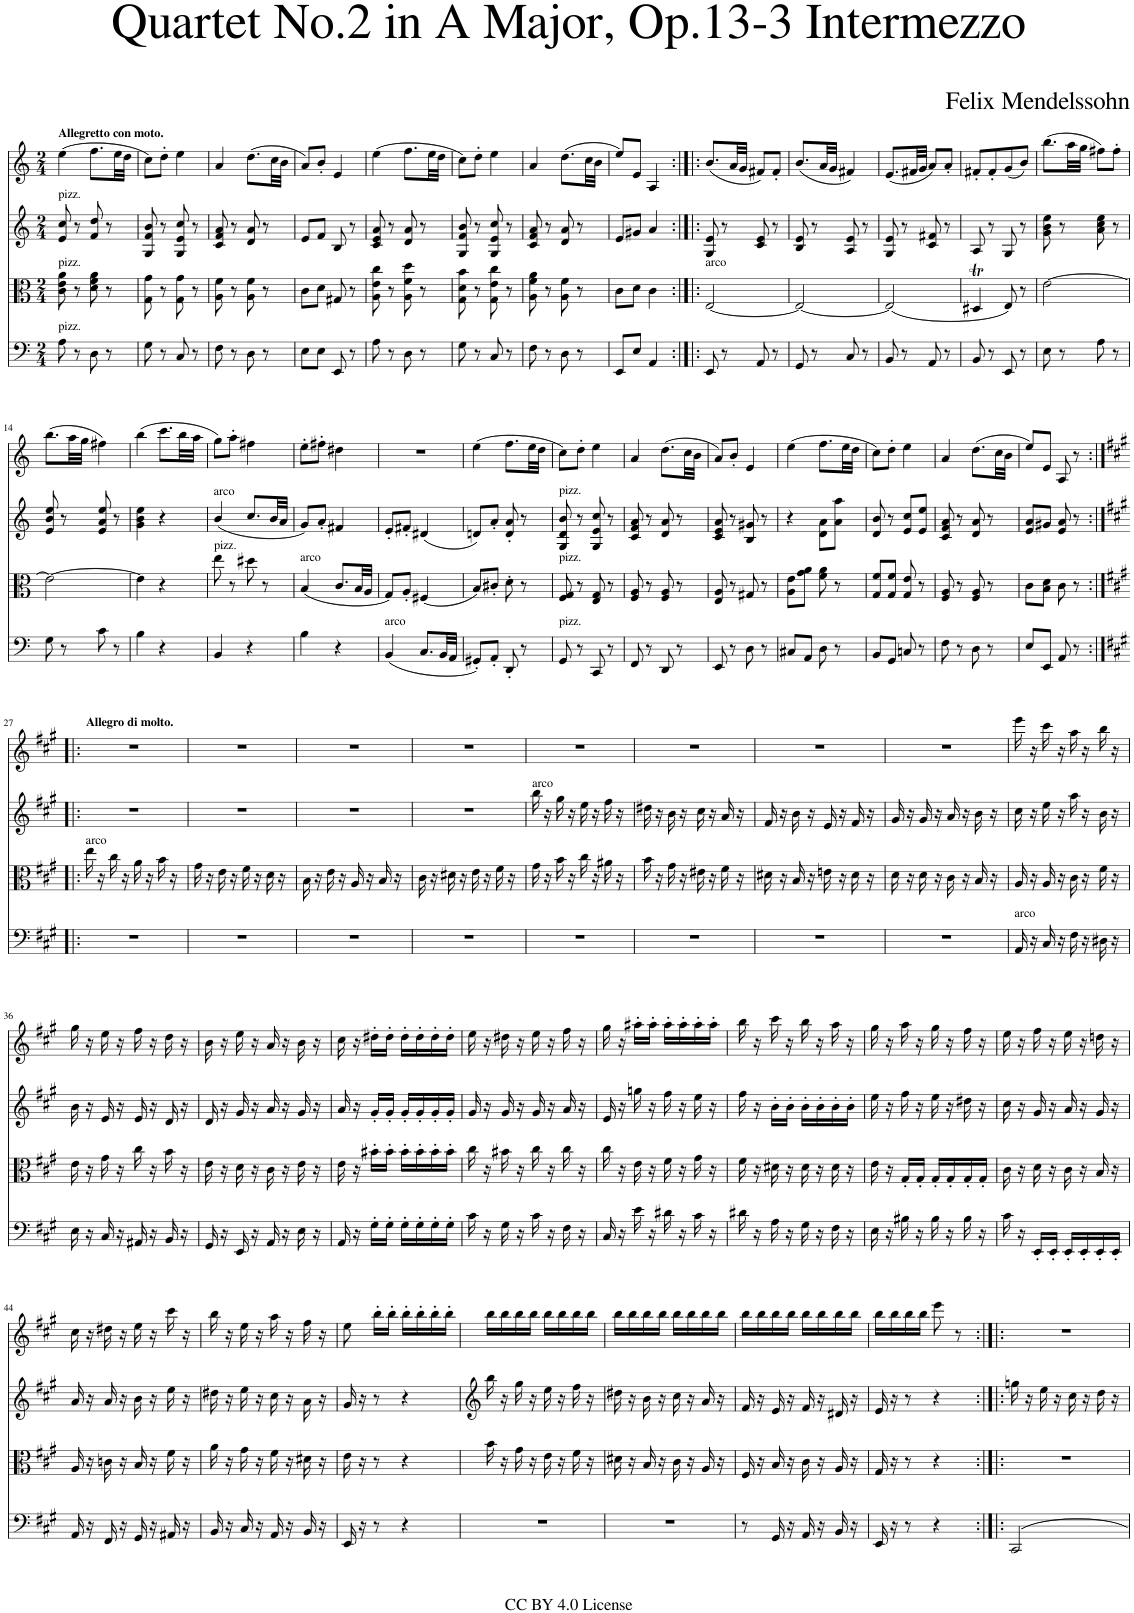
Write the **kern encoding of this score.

**kern	**kern	**kern	**kern
*part4	*part3	*part2	*part1
*staff4	*staff3	*staff2	*staff1
*I"Cello	*I"Viola	*I"Violin II	*I"Violin I
*	*I'Vla	*I'Vln	*I'Vln
*clefF4	*clefC3	*clefG2	*clefG2
*k[]	*k[]	*k[]	*k[]
*M2/4	*M2/4	*M2/4	*M2/4
=1	=1	=1	=1
!	!	!	!LO:TX:a:B:t=Allegretto con moto.
!	!	!LO:TX:a:t=pizz.	!
!	!LO:TX:a:t=pizz.	!	!
!LO:TX:a:t=pizz.	!	!	!
8A\	8c\ 8e\ 8a\	8e/ 8cc/	(4ee\
8r	8r	8r	.
8D\	8d\ 8f\ 8a\	8f/ 8dd/	8.ff\L
8r	8r	8r	.
.	.	.	32ee\LL
.	.	.	32dd\JJJ
=2	=2	=2	=2
8G\	8G\ 8g\	8G/ 8f/ 8b/	8cc\L)
8r	8r	8r	8dd'\J
8C/	8G\ 8g\	8G/ 8e/ 8cc/	4ee\
8r	8r	8r	.
=3	=3	=3	=3
8F\	8A\ 8f\	8c/ 8f/ 8a/	4a/
8r	8r	8r	.
8D\	8A\ 8f\	8d/ 8a/	(8.dd\L
8r	8r	8r	.
.	.	.	32cc\LL
.	.	.	32b\JJJ
=4	=4	=4	=4
8E\L	8c\L	8e/L	8a/L)
8E\J	8d\J	8f/J	8b'/J
8EE/	8G#X/	8B/	4e/
8r	8r	8r	.
=5	=5	=5	=5
8A\	8A\ 8e\ 8cc\	8c/ 8e/ 8a/	(4ee\
8r	8r	8r	.
8D\	8A\ 8f\ 8dd\	8d/ 8a/	8.ff\L
8r	8r	8r	.
.	.	.	32ee\LL
.	.	.	32dd\JJJ
=6	=6	=6	=6
8G\	8G\ 8d\ 8b\	8G/ 8f/ 8b/	8cc\L)
8r	8r	8r	8dd'\J
8C/	8G\ 8e\ 8cc\	8G/ 8e/ 8cc/	4ee\
8r	8r	8r	.
=7	=7	=7	=7
8F\	8A\ 8f\ 8a\	8c/ 8f/ 8a/	4a/
8r	8r	8r	.
8D\	8A\ 8f\	8d/ 8a/	(8.dd\L
8r	8r	8r	.
.	.	.	32cc\LL
.	.	.	32b\JJJ
=8	=8	=8	=8
8EE/L	8c\L	8e/L	8ee/L)
8E/J	8d\J	8g#X/J	8e/J
4AA/	4c\	4a/	4A/
=9:|!|:	=9:|!|:	=9:|!|:	=9:|!|:
!	!LO:TX:a:t=arco	!	!
8EE/	[2E/	8G/ 8e/	(8.b/L
8r	.	8r	.
.	.	.	32a/LL
.	.	.	32g/JJJ
8AA/	.	8c/ 8e/	8f#X/L)
8r	.	8r	8f#'/J
=10	=10	=10	=10
8GG/	2E/_	8B/ 8e/	(8.b/L
8r	.	8r	.
.	.	.	32a/LL
.	.	.	32g/JJJ
8C/	.	8A/ 8e/	4f#X/)
8r	.	8r	.
=11	=11	=11	=11
8BB/	(2E/]	8G/ 8e/	(8.e/L
8r	.	8r	.
.	.	.	32f#X/LL
.	.	.	32g/JJJ
8AA/	.	8c/ 8f#X/	8a/L)
8r	.	8r	8a'/J
=12	=12	=12	=12
8BB/	4D#Xt/	8A/	8f#X'/L
8r	.	8r	8f#'/
8EE/	8E/)	8G/	(8g/
8r	8r	8r	8b/J)
=13	=13	=13	=13
8E\	[2e\	8g\ 8b\ 8ee\	(8.bb\L
8r	.	8r	.
.	.	.	32aa\LL
.	.	.	32gg\JJJ
8A\	.	8a\ 8cc\ 8ee\	8ff#X\L)
8r	.	8r	8ff#'\J
!!LO:LB:g=z
=14	=14	=14	=14
8G\	2e\_	8e/ 8b/ 8ee/	(8.bb\L
8r	.	8r	.
.	.	.	32aa\LL
.	.	.	32gg\JJJ
8c\	.	8e/ 8a/ 8ee/	4ff#X\)
8r	.	8r	.
=15	=15	=15	=15
4B\	4e\]	4g\ 4b\ 4ee\	(4bb\
4r	4r	4r	8.ccc\L
.	.	.	32bb\LL
.	.	.	32aa\JJJ
=16	=16	=16	=16
!	!	!LO:TX:a:t=arco	!
!	!LO:TX:a:t=pizz.	!	!
4BB/	8ee\	(4b/	8gg\L)
.	8r	.	8aa'\J
4r	8dd#X\	8.cc/L	4ff#X\
.	8r	.	.
.	.	32b/LL	.
.	.	32a/JJJ	.
=17	=17	=17	=17
!	!LO:TX:a:t=arco	!	!
4B\	(4B/	8g/L)	8ee'\L
.	.	8a'/J	8ff#X'\J
4r	8.c/L	4f#X/	4dd#X\
.	32B/LL	.	.
.	32A/JJJ	.	.
=18	=18	=18	=18
!LO:TX:a:t=arco	!	!	!
(4BB/	8G/L)	8e'/L	2r
.	8A'/J	8f#X'/J	.
8.C/L	(4F#X/	(4d#X/	.
32BB/LL	.	.	.
32AA/JJJ	.	.	.
=19	=19	=19	=19
8GG#X'/L)	8B/L)	8dn/L)	(4ee\
8AA'/J	8c#X'/J	8a'/J	.
8DD'/	8d'\	8d/' 8a/'	8.ff\L
8r	8r	8r	.
.	.	.	32ee\LL
.	.	.	32dd\JJJ
=20	=20	=20	=20
!	!	!LO:TX:a:t=pizz.	!
!	!LO:TX:a:t=pizz.	!	!
!LO:TX:a:t=pizz.	!	!	!
8GG/	8F/ 8G/	8G/ 8d/ 8b/	8cc\L)
8r	8r	8r	8dd'\J
8CC/	8E/ 8G/	8G/ 8e/ 8cc/	4ee\
8r	8r	8r	.
=21	=21	=21	=21
8FF/	8F/ 8A/	8c/ 8f/ 8a/	4a/
8r	8r	8r	.
8DD/	8F/ 8A/	8d/ 8a/	(8.dd\L
8r	8r	8r	.
.	.	.	32cc\LL
.	.	.	32b\JJJ
=22	=22	=22	=22
8EE/	8E/ 8A/	8c/ 8e/ 8a/	8a/L)
8r	8r	8r	8b'/J
8D\	8G#X/	8B/ 8g#X/	4e/
8r	8r	8r	.
=23	=23	=23	=23
8C#X/L	8A\ 8e\L	4r	(4ee\
8AA/J	8g\ 8a\J	.	.
8D\	8f\ 8a\	8d\ 8a\L	8.ff\L
8r	8r	8a\ 8aa\J	.
.	.	.	32ee\LL
.	.	.	32dd\JJJ
=24	=24	=24	=24
8BB/L	8G/ 8f/L	8d/ 8b/	8cc\L)
8GG/J	8G/ 8f/J	8r	8dd'\J
8Cn/	8G/ 8e/	8e/ 8cc/L	4ee\
8r	8r	8e/ 8ee/J	.
=25	=25	=25	=25
8F\	8F/ 8A/	8c/ 8f/ 8a/	4a/
8r	8r	8r	.
8D\	8F/ 8A/	8d/ 8a/	(8.dd\L
8r	8r	8r	.
.	.	.	32cc\LL
.	.	.	32b\JJJ
=26	=26	=26	=26
8E/L	8c\L	8e/ 8a/L	8ee/L)
8EE/J	8B\ 8d\J	8g#X/J	8e/J
8AA/	8c\	8e/ 8a/	8A/
8r	8r	8r	8r
!!LO:LB:g=z
=27:|!|:	=27:|!|:	=27:|!|:	=27:|!|:
*k[f#c#g#]	*k[f#c#g#]	*k[f#c#g#]	*k[f#c#g#]
!	!	!	!LO:TX:a:B:t=Allegro di molto.
!	!LO:TX:a:t=arco	!	!
2r	16ee\	2r	2r
.	16r	.	.
.	16cc#\	.	.
.	16r	.	.
.	16a\	.	.
.	16r	.	.
.	16b\	.	.
.	16r	.	.
=28	=28	=28	=28
2r	16g#\	2r	2r
.	16r	.	.
.	16e\	.	.
.	16r	.	.
.	16f#\	.	.
.	16r	.	.
.	16d\	.	.
.	16r	.	.
=29	=29	=29	=29
2r	16B\	2r	2r
.	16r	.	.
.	16e\	.	.
.	16r	.	.
.	16A/	.	.
.	16r	.	.
.	16B/	.	.
.	16r	.	.
=30	=30	=30	=30
2r	16c#\	2r	2r
.	16r	.	.
.	16d#X\	.	.
.	16r	.	.
.	16e\	.	.
.	16r	.	.
.	16f#\	.	.
.	16r	.	.
=31	=31	=31	=31
!	!	!LO:TX:a:t=arco	!
2r	16g#\	16bb\	2r
.	16r	16r	.
.	16b\	16gg#\	.
.	16r	16r	.
.	16cc#\	16ee\	.
.	16r	16r	.
.	16a#X\	16ff#\	.
.	16r	16r	.
=32	=32	=32	=32
2r	16b\	16dd#X\	2r
.	16r	16r	.
.	16g#\	16b\	.
.	16r	16r	.
.	16e#X\	16cc#\	.
.	16r	16r	.
.	16f#\	16a/	.
.	16r	16r	.
=33	=33	=33	=33
2r	16d#X\	16f#/	2r
.	16r	16r	.
.	16B/	16b\	.
.	16r	16r	.
.	16en\	16e/	.
.	16r	16r	.
.	16d#\	16f#/	.
.	16r	16r	.
=34	=34	=34	=34
2r	16d\	16g#/	2r
.	16r	16r	.
.	16d\	16g#/	.
.	16r	16r	.
.	16c#\	16a/	.
.	16r	16r	.
.	16B/	16b\	.
.	16r	16r	.
=35	=35	=35	=35
!LO:TX:a:t=arco	!	!	!
16AA/	16A/	16cc#\	16eee\
16r	16r	16r	16r
16C#/	16A/	16ee\	16ccc#\
16r	16r	16r	16r
16F#\	16c#\	16aa\	16aa\
16r	16r	16r	16r
16D#X\	16f#\	16b\	16bb\
16r	16r	16r	16r
!!LO:LB:g=z
=36	=36	=36	=36
16E\	16e\	16b\	16gg#\
16r	16r	16r	16r
16C#/	16g#\	16e/	16ee\
16r	16r	16r	16r
16AA#X/	16cc#\	16e/	16ff#\
16r	16r	16r	16r
16BB/	16b\	16d/	16dd\
16r	16r	16r	16r
=37	=37	=37	=37
16GG#/	16e\	16d/	16b\
16r	16r	16r	16r
16EE/	16d\	16g#/	16ee\
16r	16r	16r	16r
16AA/	16c#\	16a/	16a/
16r	16r	16r	16r
16E\	16e\	16g#/	16b\
16r	16r	16r	16r
=38	=38	=38	=38
16AA/	16e\	16a/	16cc#\
16r	16r	16r	16r
16G#'\LL	16b#X'\LL	16g#'/LL	16dd#X'\LL
16G#'\JJ	16b#'\JJ	16g#'/JJ	16dd#'\JJ
16G#'\LL	16b#'\LL	16g#'/LL	16dd#'\LL
16G#'\	16b#'\	16g#'/	16dd#'\
16G#'\	16b#'\	16g#'/	16dd#'\
16G#'\JJ	16b#'\JJ	16g#'/JJ	16dd#'\JJ
=39	=39	=39	=39
16c#\	16cc#\	16g#/	16ee\
16r	16r	16r	16r
16G#\	16b#X\	16g#/	16dd#X\
16r	16r	16r	16r
16c#\	16cc#\	16g#/	16ee\
16r	16r	16r	16r
16F#\	16cc#\	16a/	16ff#\
16r	16r	16r	16r
=40	=40	=40	=40
16C#/	16cc#\	16e/	16gg#\
16r	16r	16r	16r
16e\	16e\	16ggn\	16aa#X'\LL
16r	16r	16r	16aa#'\JJ
16d#X\	16f#\	16ff#\	16aa#'\LL
16r	16r	16r	16aa#'\
16c#\	16g#\	16ee\	16aa#'\
16r	16r	16r	16aa#'\JJ
=41	=41	=41	=41
16d#X\	16f#\	16ff#\	16bb\
16r	16r	16r	16r
16A\	16d#X\	16b'\LL	16ccc#\
16r	16r	16b'\JJ	16r
16G#\	16d#\	16b'\LL	16bb\
16r	16r	16b'\	16r
16F#\	16d#\	16b'\	16aa\
16r	16r	16b'\JJ	16r
=42	=42	=42	=42
16E\	16e\	16ee\	16gg#\
16r	16r	16r	16r
16B#X\	16G#'/LL	16ff#\	16aa\
16r	16G#'/JJ	16r	16r
16B#\	16G#'/LL	16ee\	16gg#\
16r	16G#'/	16r	16r
16B#\	16G#'/	16dd#X\	16ff#\
16r	16G#'/JJ	16r	16r
=43	=43	=43	=43
16c#\	16c#\	16cc#\	16ee\
16r	16r	16r	16r
16EE'/LL	16d\	16g#/	16ff#\
16EE'/JJ	16r	16r	16r
16EE'/LL	16c#\	16a/	16ee\
16EE'/	16r	16r	16r
16EE'/	16B/	16g#/	16ddn\
16EE'/JJ	16r	16r	16r
!!LO:LB:g=z
=44	=44	=44	=44
16AA/	16A/	16a/	16cc#\
16r	16r	16r	16r
16FF#/	16cn\	16a/	16dd#X\
16r	16r	16r	16r
16GG#/	16B/	16b\	16ee\
16r	16r	16r	16r
16AA#X/	16f#\	16ee\	16ccc#\
16r	16r	16r	16r
=45	=45	=45	=45
16BB/	16a\	16dd#X\	16bb\
16r	16r	16r	16r
16C#/	16g#\	16ee\	16ee\
16r	16r	16r	16r
16AA/	16f#\	16cc#\	16aa\
16r	16r	16r	16r
16BB/	16d#X\	16a\	16ff#\
16r	16r	16r	16r
=46	=46	=46	=46
16EE/	16e\	16g#/	8ee\
16r	16r	16r	.
8r	8r	8r	16bb'\LL
.	.	.	16bb'\JJ
4r	4r	4r	16bb'\LL
.	.	.	16bb'\
.	.	.	16bb'\
.	.	.	16bb'\JJ
=47	=47	=47	=47
2r	16b\	16bb\	16bb\LL
.	16r	16r	16bb\
.	16g#\	16gg#\	16bb\
.	16r	16r	16bb\JJ
.	16e\	16ee\	16bb\LL
.	16r	16r	16bb\
.	16f#\	16ff#\	16bb\
.	16r	16r	16bb\JJ
=48	=48	=48	=48
2r	16d#X\	16dd#X\	16bb\LL
.	16r	16r	16bb\
.	16B/	16b\	16bb\
.	16r	16r	16bb\JJ
.	16c#\	16cc#\	16bb\LL
.	16r	16r	16bb\
.	16A/	16a/	16bb\
.	16r	16r	16bb\JJ
=49	=49	=49	=49
8r	16F#/	16f#/	16bb\LL
.	16r	16r	16bb\
16GG#/	16B/	16e/	16bb\
16r	16r	16r	16bb\JJ
16AA/	16c#\	16f#/	16bb\LL
16r	16r	16r	16bb\
16BB/	16A/	16d#X/	16bb\
16r	16r	16r	16bb\JJ
=50	=50	=50	=50
16EE/	16G#/	16e/	16bb\LL
16r	16r	16r	16bb\
8r	8r	8r	16bb\
.	.	.	16bb\JJ
4r	4r	4r	8eee\
.	.	.	8r
=51:|!|:	=51:|!|:	=51:|!|:	=51:|!|:
2CC#/	2r	16ggn\	2r
.	.	16r	.
.	.	16ee\	.
.	.	16r	.
.	.	16cc#\	.
.	.	16r	.
.	.	16dd\	.
.	.	16r	.
=	=	=	=
*-	*-	*-	*-
